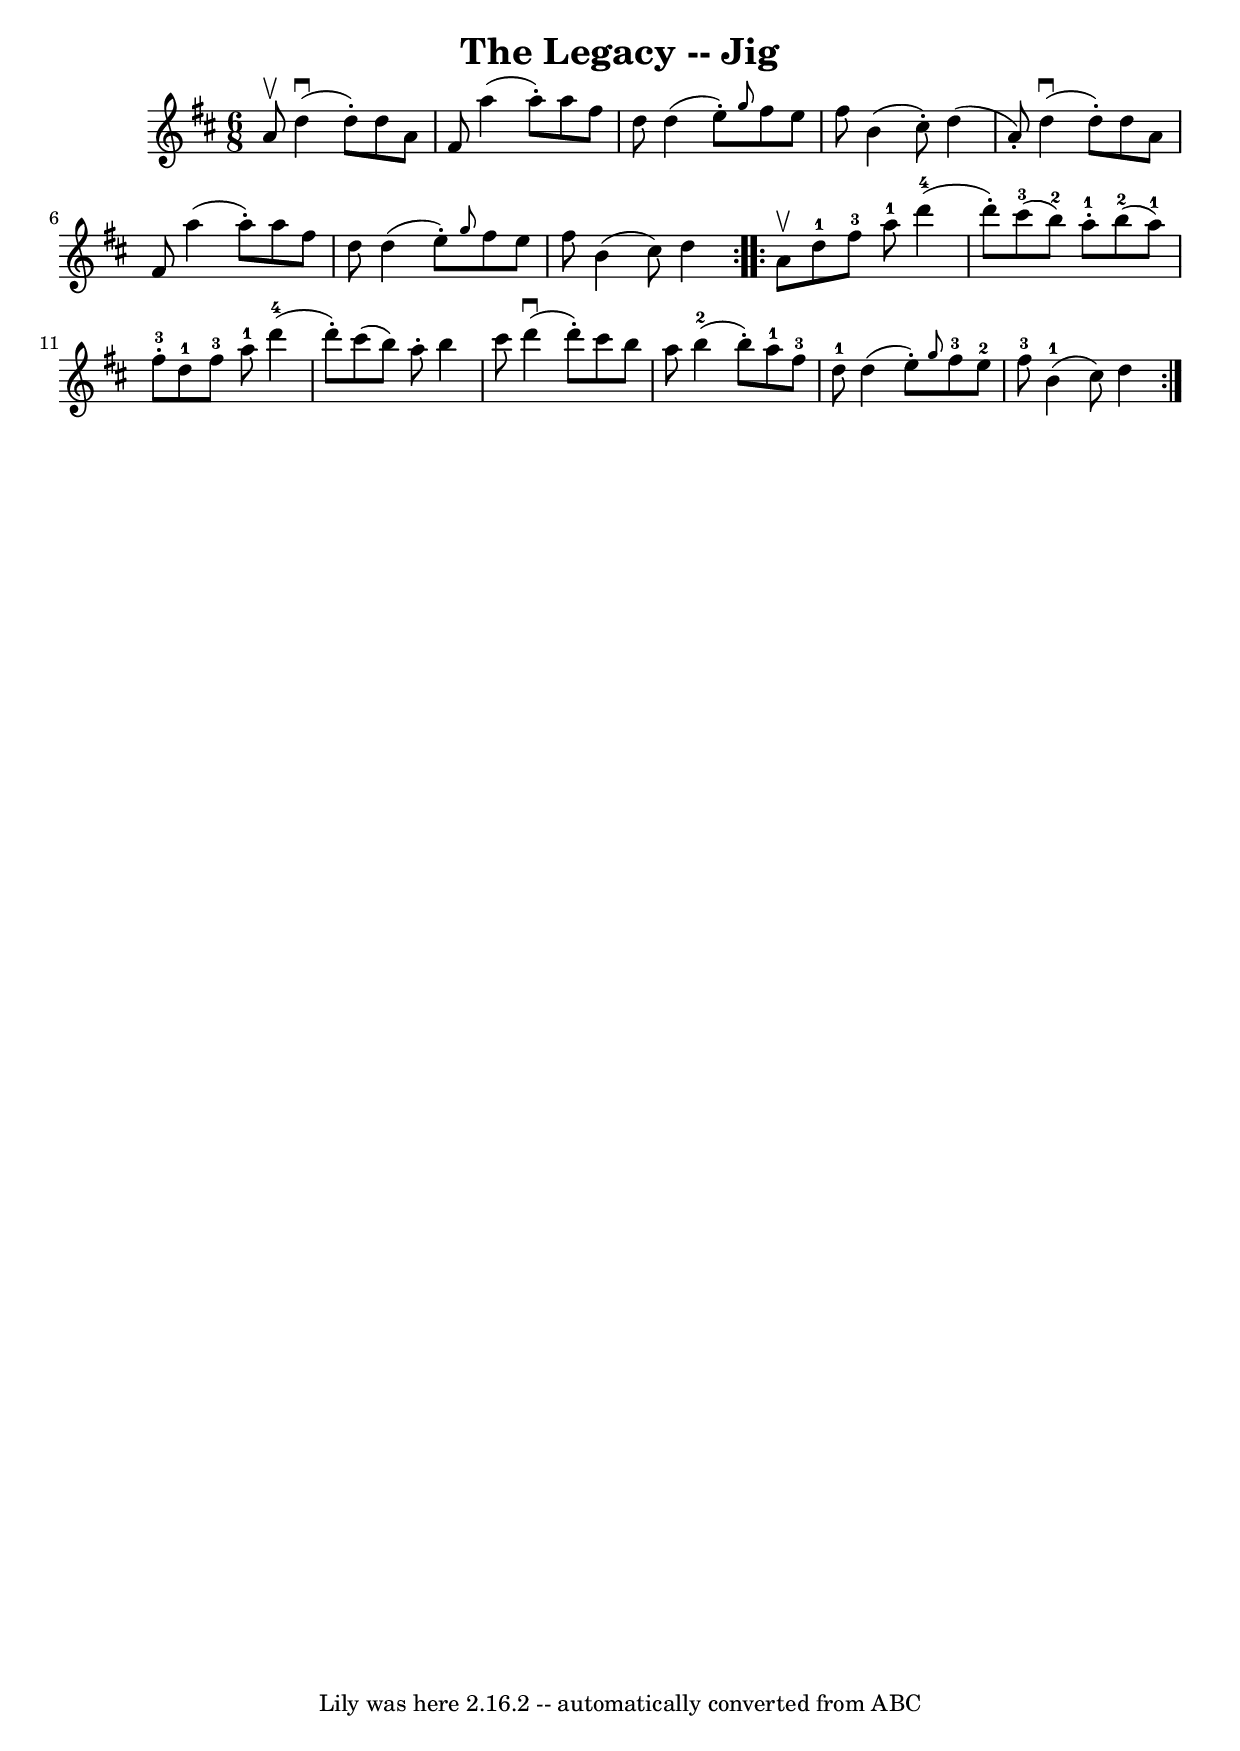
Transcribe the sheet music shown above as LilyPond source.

\version "2.16.2"
\include "Mammoth.ily"
\header {
  %% book = "Ryan's Mammoth Collection."
 crossRefNumber = "1"
 footnotes = ""
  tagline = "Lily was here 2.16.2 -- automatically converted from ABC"
  title = "The Legacy -- Jig"

}
voicedefault =  {



  \repeat volta 2 {

    \time 6/8 
    \key d \major a'8^\upbow  |
 d''4^\downbow(d''8-.) d''8 a'8 fis'8   |
 a''4 (a''8-.) a''8 fis''8 d''8   |
 d''4 (e''8-.) \grace { g''8   			  } fis''8 e''8 fis''8    |
 b'4 (cis''8-.) d''4 (a'8-.) |
 d''4^\downbow(d''8-.) d''8 a'8 fis'8  |
 a''4 (a''8-.) a''8 fis''8 d''8   |
 d''4 (e''8-.) \grace { g''8  
			  } fis''8 e''8 fis''8   |
 b'4 (cis''8) d''4  

  } 
  \repeat volta 2 { a'8^\upbow  |
 d''8-1 fis''8-3 a''8-1 d'''4-4(d'''8-.) |
 cis'''8-3(b''8-2) a''8-1-. b''8-2(a''8-1) fis''8-3-.  |
 d''8-1 fis''8-3 a''8-1 d'''4-4(d'''8-.) |
 cis'''8 (b''8) a''8-. b''4 cis'''8  |
 d'''4^\downbow(d'''8-.) cis'''8 b''8 a''8  |
 b''4-2(b''8-.) a''8-1 fis''8-3 d''8-1 |
 d''4 (e''8-.) \grace { g''8  
 			  } fis''8-3 e''8-2 fis''8-3  |
 b'4-1(cis''8)   
 d''4  
  }   

}

\score{
  <<

    \context Staff="default"
    {
      \voicedefault 
      
    }

  >>
  \layout {
    
  }
  \midi {
  }

}
